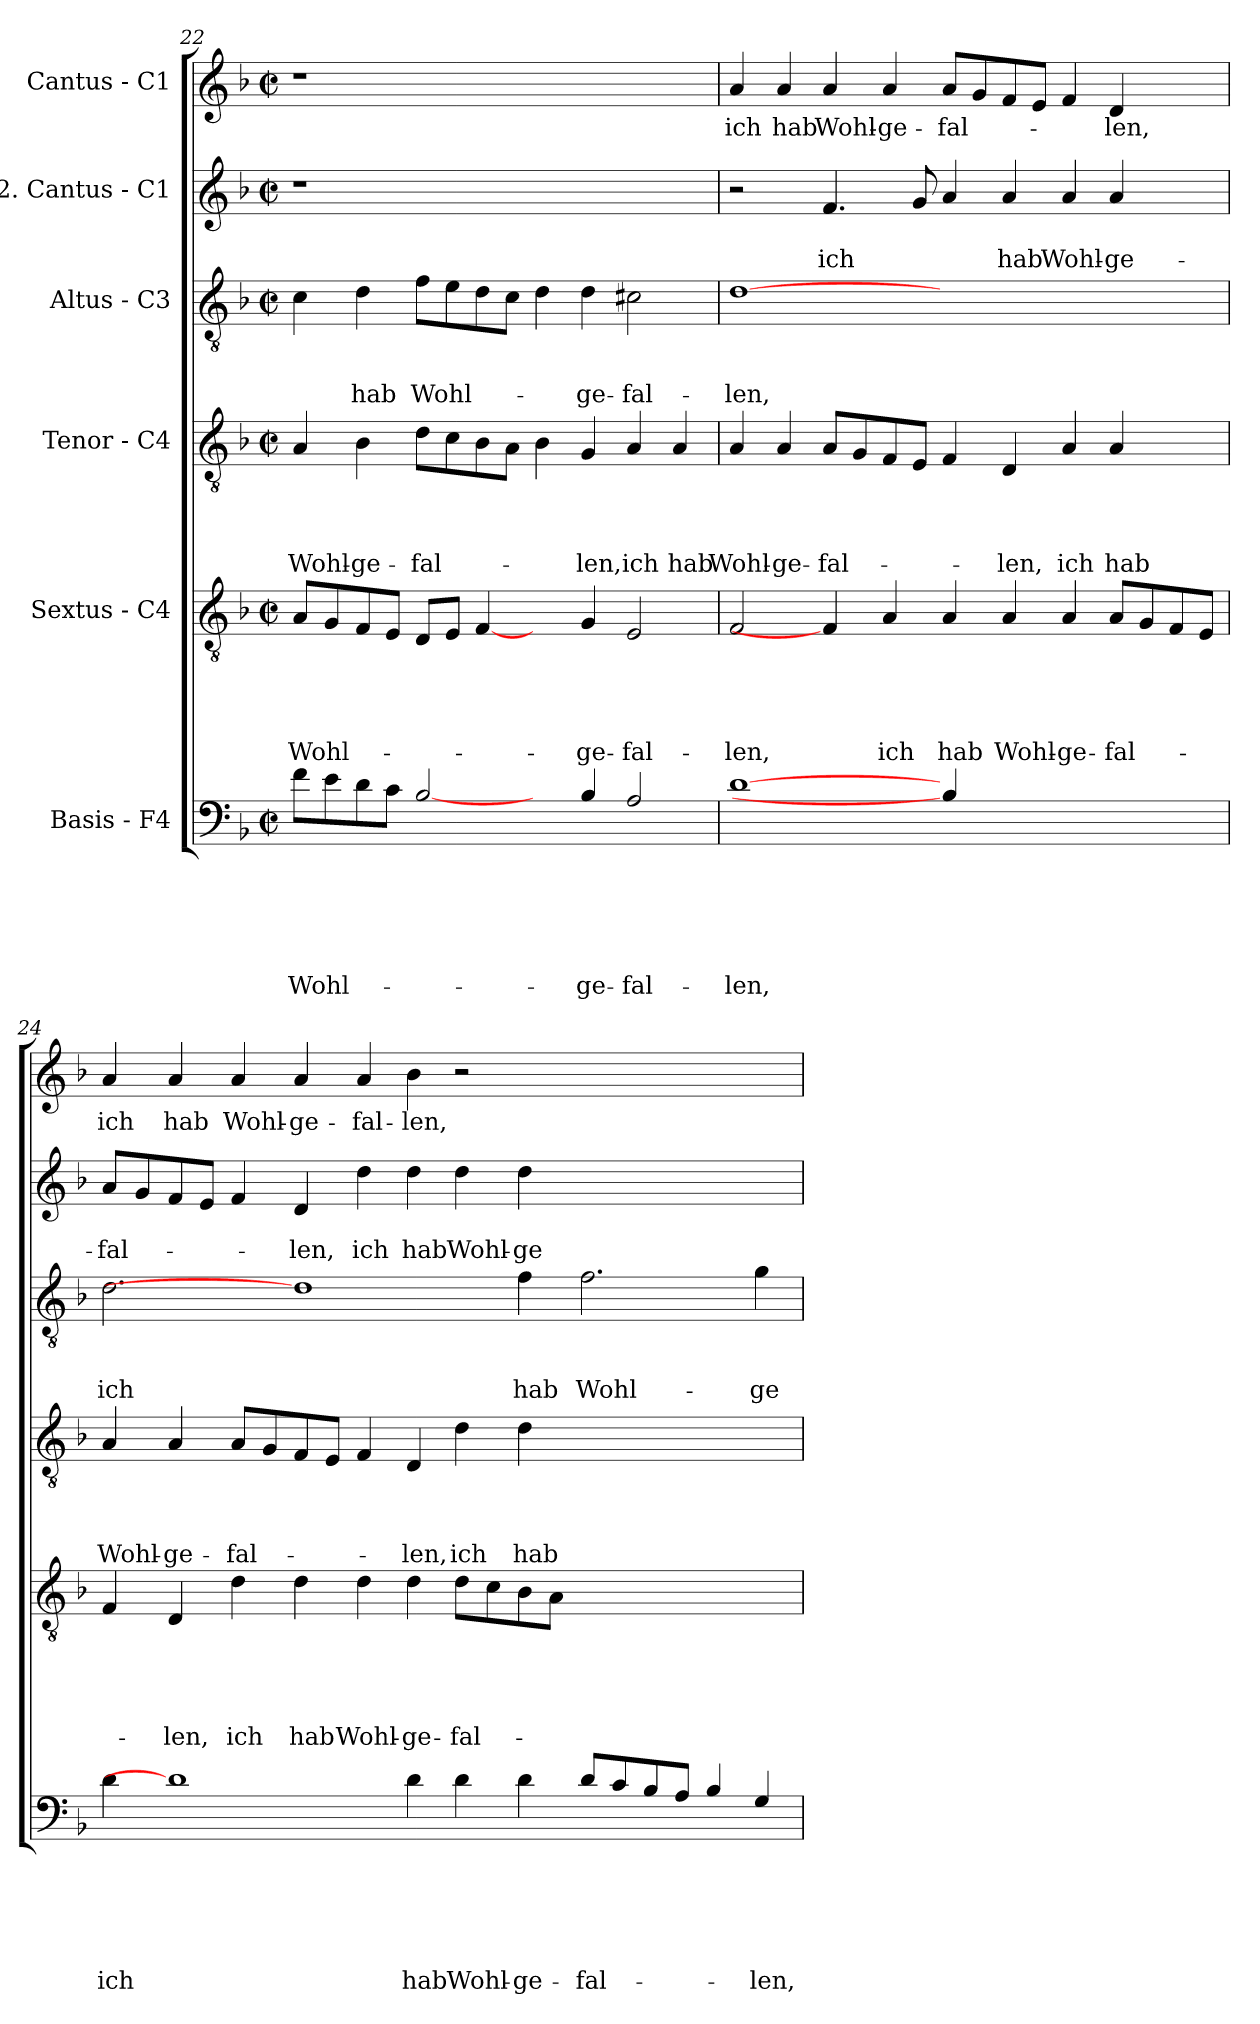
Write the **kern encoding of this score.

**kern	**text	**text	**text	**text	**text	**text	**kern	**text	**text	**text	**text	**text	**kern	**text	**text	**text	**text	**kern	**text	**text	**text	**kern	**text	**text	**kern	**text
*part6	*part6	*part6	*part6	*part6	*part6	*part6	*part5	*part5	*part5	*part5	*part5	*part5	*part4	*part4	*part4	*part4	*part4	*part3	*part3	*part3	*part3	*part2	*part2	*part2	*part1	*part1
*staff6	*staff6	*staff6	*staff6	*staff6	*staff6	*staff6	*staff5	*staff5	*staff5	*staff5	*staff5	*staff5	*staff4	*staff4	*staff4	*staff4	*staff4	*staff3	*staff3	*staff3	*staff3	*staff2	*staff2	*staff2	*staff1	*staff1
*I"Basis - F4	*	*	*	*	*	*	*I"Sextus - C4	*	*	*	*	*	*I"Tenor - C4	*	*	*	*	*I"Altus - C3	*	*	*	*I"2. Cantus - C1	*	*	*I"Cantus - C1	*
*clefF4	*	*	*	*	*	*	*clefGv2	*	*	*	*	*	*clefGv2	*	*	*	*	*clefGv2	*	*	*	*clefG2	*	*	*clefG2	*
*ITrd8c14	*	*	*	*	*	*	*	*	*	*	*	*	*	*	*	*	*	*	*	*	*	*	*	*	*	*
*k[b-]	*	*	*	*	*	*	*k[b-]	*	*	*	*	*	*k[b-]	*	*	*	*	*k[b-]	*	*	*	*k[b-]	*	*	*k[b-]	*
*F:	*	*	*	*	*	*	*F:	*	*	*	*	*	*F:	*	*	*	*	*F:	*	*	*	*F:	*	*	*F:	*
*M2/2	*	*	*	*	*	*	*M2/2	*	*	*	*	*	*M2/2	*	*	*	*	*M2/2	*	*	*	*M2/2	*	*	*M2/2	*
*met(c|)	*	*	*	*	*	*	*met(c|)	*	*	*	*	*	*met(c|)	*	*	*	*	*met(c|)	*	*	*	*met(c|)	*	*	*met(c|)	*
=22	=22	=22	=22	=22	=22	=22	=22	=22	=22	=22	=22	=22	=22	=22	=22	=22	=22	=22	=22	=22	=22	=22	=22	=22	=22	=22
!	!	!	!	!	!	!LO:LY:b	!	!	!	!	!	!LO:LY:b	!	!	!	!	!LO:LY:b	!	!	!	!	!	!	!	!	!
8F\L	.	.	.	.	.	Wohl-	8A/L	.	.	.	.	Wohl-	4A/	.	.	.	Wohl-	4c\	.	.	.	1r	.	.	1r	.
8E\	.	.	.	.	.	.	8G/	.	.	.	.	.	.	.	.	.	.	.	.	.	.	.	.	.	.	.
!	!	!	!	!	!	!	!	!	!	!	!	!	!	!	!	!	!LO:LY:b	!	!	!	!LO:LY:b	!	!	!	!	!
8D\	.	.	.	.	.	.	8F/	.	.	.	.	.	4B-\	.	.	.	-ge-	4d\	.	.	hab	.	.	.	.	.
8C\J	.	.	.	.	.	.	8E/J	.	.	.	.	.	.	.	.	.	.	.	.	.	.	.	.	.	.	.
!	!	!	!	!	!	!	!	!	!	!	!	!	!	!	!	!	!LO:LY:b	!	!	!	!LO:LY:b	!	!	!	!	!
[2BB-/	.	.	.	.	.	.	8D/L	.	.	.	.	.	8d\L	.	.	.	-fal-	8f\L	.	.	Wohl-	.	.	.	.	.
.	.	.	.	.	.	.	8E/J	.	.	.	.	.	8c\	.	.	.	.	8e\	.	.	.	.	.	.	.	.
.	.	.	.	.	.	.	[4F/	.	.	.	.	.	8B-\	.	.	.	.	8d\	.	.	.	.	.	.	.	.
.	.	.	.	.	.	.	.	.	.	.	.	.	8A\J	.	.	.	.	8c\J	.	.	.	.	.	.	.	.
4ryy	.	.	.	.	.	.	4ryy	.	.	.	.	.	4B-\	.	.	.	.	4d\	.	.	.	1ryy	.	.	1ryy	.
!	!	!	!	!	!	!LO:LY:b	!	!	!	!	!	!LO:LY:b	!	!	!	!	!LO:LY:b	!	!	!	!LO:LY:b	!	!	!	!	!
4BB-/	.	.	.	.	.	-ge-	4G/	.	.	.	.	-ge-	4G/	.	.	.	-len,	4d\	.	.	-ge-	.	.	.	.	.
!	!	!	!	!	!	!LO:LY:b	!	!	!	!	!	!LO:LY:b	!	!	!	!	!LO:LY:b	!	!	!	!LO:LY:b	!	!	!	!	!
2AA/	.	.	.	.	.	-fal-	2E/	.	.	.	.	-fal-	4A/	.	.	.	ich	2c#X\	.	.	-fal-	.	.	.	.	.
!	!	!	!	!	!	!	!	!	!	!	!	!	!	!	!	!	!LO:LY:b	!	!	!	!	!	!	!	!	!
.	.	.	.	.	.	.	.	.	.	.	.	.	4A/	.	.	.	hab	.	.	.	.	.	.	.	.	.
!!LO:LB:g=z
=23	=23	=23	=23	=23	=23	=23	=23	=23	=23	=23	=23	=23	=23	=23	=23	=23	=23	=23	=23	=23	=23	=23	=23	=23	=23	=23
!	!	!	!	!	!	!LO:LY:b	!	!	!	!	!	!LO:LY:b	!	!	!	!	!LO:LY:b	!	!	!	!LO:LY:b	!	!	!	!	!LO:LY:b
[1D	.	.	.	.	.	-len,	2F/	.	.	.	.	-len,	4A/	.	.	.	Wohl-	[1d	.	.	-len,	2r	.	.	4a/	ich
!	!	!	!	!	!	!	!	!	!	!	!	!	!	!	!	!	!LO:LY:b	!	!	!	!	!	!	!	!	!LO:LY:b
.	.	.	.	.	.	.	.	.	.	.	.	.	4A/	.	.	.	-ge-	.	.	.	.	.	.	.	4a/	hab
!	!	!	!	!	!	!	!	!	!	!	!	!	!	!	!	!	!LO:LY:b	!	!	!	!	!	!	!LO:LY:b	!	!LO:LY:b
.	.	.	.	.	.	.	4F/]	.	.	.	.	.	8A/L	.	.	.	-fal-	.	.	.	.	4.f/	.	ich	4a/	Wohl-
.	.	.	.	.	.	.	.	.	.	.	.	.	8G/	.	.	.	.	.	.	.	.	.	.	.	.	.
!	!	!	!	!	!	!	!	!	!	!	!	!LO:LY:b	!	!	!	!	!	!	!	!	!	!	!	!	!	!LO:LY:b
.	.	.	.	.	.	.	4A/	.	.	.	.	ich	8F/	.	.	.	.	.	.	.	.	.	.	.	4a/	-ge-
.	.	.	.	.	.	.	.	.	.	.	.	.	8E/J	.	.	.	.	.	.	.	.	8g/	.	.	.	.
!	!	!	!	!	!	!	!	!	!	!	!	!LO:LY:b	!	!	!	!	!	!	!	!	!	!	!	!	!	!LO:LY:b
4BB-/]	.	.	.	.	.	.	4A/	.	.	.	.	hab	4F/	.	.	.	.	1ryy	.	.	.	4a/	.	.	8a/L	-fal-
.	.	.	.	.	.	.	.	.	.	.	.	.	.	.	.	.	.	.	.	.	.	.	.	.	8g/	.
!	!	!	!	!	!	!	!	!	!	!	!	!LO:LY:b	!	!	!	!	!LO:LY:b	!	!	!	!	!	!	!LO:LY:b	!	!
1ryy	.	.	.	.	.	.	4A/	.	.	.	.	Wohl-	4D/	.	.	.	-len,	.	.	.	.	4a/	.	hab	8f/	.
.	.	.	.	.	.	.	.	.	.	.	.	.	.	.	.	.	.	.	.	.	.	.	.	.	8e/J	.
!	!	!	!	!	!	!	!	!	!	!	!	!LO:LY:b	!	!	!	!	!LO:LY:b	!	!	!	!	!	!	!LO:LY:b	!	!
.	.	.	.	.	.	.	4A/	.	.	.	.	-ge-	4A/	.	.	.	ich	.	.	.	.	4a/	.	Wohl-	4f/	.
!	!	!	!	!	!	!	!	!	!	!	!	!LO:LY:b	!	!	!	!	!LO:LY:b	!	!	!	!	!	!	!LO:LY:b	!	!LO:LY:b
.	.	.	.	.	.	.	8A/L	.	.	.	.	-fal-	4A/	.	.	.	hab	.	.	.	.	4a/	.	-ge-	4d/	-len,
.	.	.	.	.	.	.	8G/	.	.	.	.	.	.	.	.	.	.	.	.	.	.	.	.	.	.	.
.	.	.	.	.	.	.	8F/	.	.	.	.	.	4ryy	.	.	.	.	4ryy	.	.	.	4ryy	.	.	4ryy	.
.	.	.	.	.	.	.	8E/J	.	.	.	.	.	.	.	.	.	.	.	.	.	.	.	.	.	.	.
=24	=24	=24	=24	=24	=24	=24	=24	=24	=24	=24	=24	=24	=24	=24	=24	=24	=24	=24	=24	=24	=24	=24	=24	=24	=24	=24
!	!	!	!	!	!	!LO:LY:b	!	!	!	!	!	!	!	!	!	!	!LO:LY:b	!	!	!	!LO:LY:b	!	!	!LO:LY:b	!	!LO:LY:b
4D\	.	.	.	.	.	ich	4F/	.	.	.	.	.	4A/	.	.	.	Wohl-	2.d\	.	.	ich	8a/L	.	-fal-	4a/	ich
.	.	.	.	.	.	.	.	.	.	.	.	.	.	.	.	.	.	.	.	.	.	8g/	.	.	.	.
!	!	!	!	!	!	!	!	!	!	!	!	!LO:LY:b	!	!	!	!	!LO:LY:b	!	!	!	!	!	!	!	!	!LO:LY:b
1D]	.	.	.	.	.	.	4D/	.	.	.	.	-len,	4A/	.	.	.	-ge-	.	.	.	.	8f/	.	.	4a/	hab
.	.	.	.	.	.	.	.	.	.	.	.	.	.	.	.	.	.	.	.	.	.	8e/J	.	.	.	.
!	!	!	!	!	!	!	!	!	!	!	!	!LO:LY:b	!	!	!	!	!LO:LY:b	!	!	!	!	!	!	!	!	!LO:LY:b
.	.	.	.	.	.	.	4d\	.	.	.	.	ich	8A/L	.	.	.	-fal-	.	.	.	.	4f/	.	.	4a/	Wohl-
.	.	.	.	.	.	.	.	.	.	.	.	.	8G/	.	.	.	.	.	.	.	.	.	.	.	.	.
!	!	!	!	!	!	!	!	!	!	!	!	!LO:LY:b	!	!	!	!	!	!	!	!	!	!	!	!LO:LY:b	!	!LO:LY:b
.	.	.	.	.	.	.	4d\	.	.	.	.	hab	8F/	.	.	.	.	1d]	.	.	.	4d/	.	-len,	4a/	-ge-
.	.	.	.	.	.	.	.	.	.	.	.	.	8E/J	.	.	.	.	.	.	.	.	.	.	.	.	.
!	!	!	!	!	!	!	!	!	!	!	!	!LO:LY:b	!	!	!	!	!	!	!	!	!	!	!	!LO:LY:b	!	!LO:LY:b
.	.	.	.	.	.	.	4d\	.	.	.	.	Wohl-	4F/	.	.	.	.	.	.	.	.	4dd\	.	ich	4a/	-fal-
!	!	!	!	!	!	!LO:LY:b	!	!	!	!	!	!LO:LY:b	!	!	!	!	!LO:LY:b	!	!	!	!	!	!	!LO:LY:b	!	!LO:LY:b
4D\	.	.	.	.	.	hab	4d\	.	.	.	.	-ge-	4D/	.	.	.	-len,	.	.	.	.	4dd\	.	hab	4b-\	-len,
!	!	!	!	!	!	!LO:LY:b	!	!	!	!	!	!LO:LY:b	!	!	!	!	!LO:LY:b	!	!	!	!	!	!	!LO:LY:b	!	!
4D\	.	.	.	.	.	Wohl-	8d\L	.	.	.	.	-fal-	4d\	.	.	.	ich	.	.	.	.	4dd\	.	Wohl-	2r	.
.	.	.	.	.	.	.	8c\	.	.	.	.	.	.	.	.	.	.	.	.	.	.	.	.	.	.	.
!	!	!	!	!	!	!LO:LY:b	!	!	!	!	!	!	!	!	!	!	!LO:LY:b	!	!	!	!LO:LY:b	!	!	!LO:LY:b	!	!
4D\	.	.	.	.	.	-ge-	8B-\	.	.	.	.	.	4d\	.	.	.	hab	4f\	.	.	hab	4dd\	.	-ge-	.	.
.	.	.	.	.	.	.	8A\J	.	.	.	.	.	.	.	.	.	.	.	.	.	.	.	.	.	.	.
!	!	!	!	!	!	!LO:LY:b	!	!	!	!	!	!	!	!	!	!	!	!	!	!	!LO:LY:b	!	!	!	!	!
8D/L	.	.	.	.	.	-fal-	1ryy	.	.	.	.	.	1ryy	.	.	.	.	2.f\	.	.	Wohl-	1ryy	.	.	1ryy	.
8C/	.	.	.	.	.	.	.	.	.	.	.	.	.	.	.	.	.	.	.	.	.	.	.	.	.	.
8BB-/	.	.	.	.	.	.	.	.	.	.	.	.	.	.	.	.	.	.	.	.	.	.	.	.	.	.
8AA/J	.	.	.	.	.	.	.	.	.	.	.	.	.	.	.	.	.	.	.	.	.	.	.	.	.	.
4BB-/	.	.	.	.	.	.	.	.	.	.	.	.	.	.	.	.	.	.	.	.	.	.	.	.	.	.
!	!	!	!	!	!	!LO:LY:b	!	!	!	!	!	!	!	!	!	!	!	!	!	!	!LO:LY:b	!	!	!	!	!
4GG/	.	.	.	.	.	-len,	.	.	.	.	.	.	.	.	.	.	.	4g\	.	.	-ge-	.	.	.	.	.
=	=	=	=	=	=	=	=	=	=	=	=	=	=	=	=	=	=	=	=	=	=	=	=	=	=	=
*-	*-	*-	*-	*-	*-	*-	*-	*-	*-	*-	*-	*-	*-	*-	*-	*-	*-	*-	*-	*-	*-	*-	*-	*-	*-	*-
